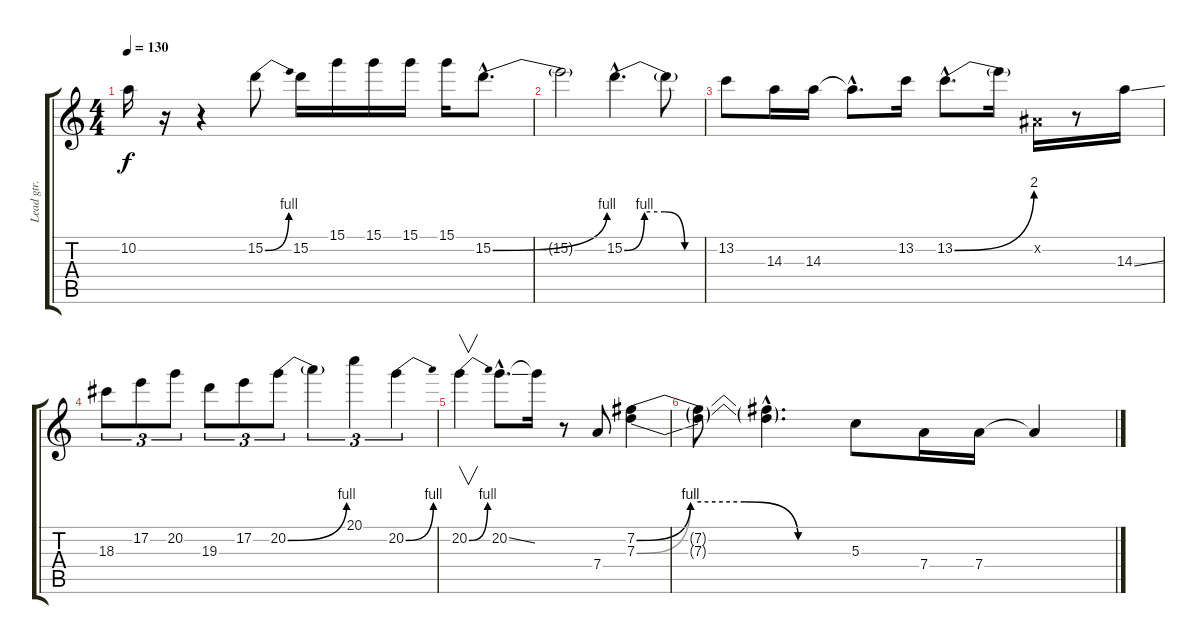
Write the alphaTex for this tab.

\track ("Lead gtr." "Lead gtr.") {instrument overdrivenguitar}
\staff {score tabs}
\tuning (E4 B3 G3 D3 A2 E2) {hide}
\ts (4 4)
\tempo 130
\clef g2
\ks c
10.2.16{dy f} r.16 r.4 15.2{be (bend 0 0 60 4)}.8 15.2.16 15.1.16 15.1.16 15.1.16 15.1.16 15.2{be (bend 0 0 60 4) hac}.8{d} |
15.2{t}.2 15.2{be (custom 0 0 15 4 30 4 45 0 60 0) hac}.4{d} 15.2{t}.8 |
13.2.8 14.3.16 14.3.16 14.3{hac t}.8{d} 13.2.16 13.2{be (bend 0 0 60 8) hac}.8{d} 13.2{t}.16 -1.2{x}.16 r.8 14.3{ss}.16 |
18.3.8{tu (3 2)} 17.2.8{tu (3 2)} 20.2.8{tu (3 2)} 19.3.8{tu (3 2)} 17.2.8{tu (3 2)} 20.2{be (bend 0 0 60 4)}.8{tu (3 2)} 20.2{t}.4{tu (3 2)} 20.1.4{tu (3 2)} 20.2{be (bend 0 0 60 4)}.4{tu (3 2)} |
20.2{be (bend 0 0 60 4)}.4{v} 20.2{ss hac}.8{d} 20.2{t}.16 r.8 7.4.8 (7.2{be (custom 0 0 15 4 30 4 45 0 60 0)} 7.3{be (custom 0 0 15 4 30 4 45 0 60 0)}).4 |
(7.2{t} 7.3{t}).8 (7.2{hac t} 7.3{hac t}).4{d} 5.3.8 7.4.16 7.4.16 7.4{t}.4
